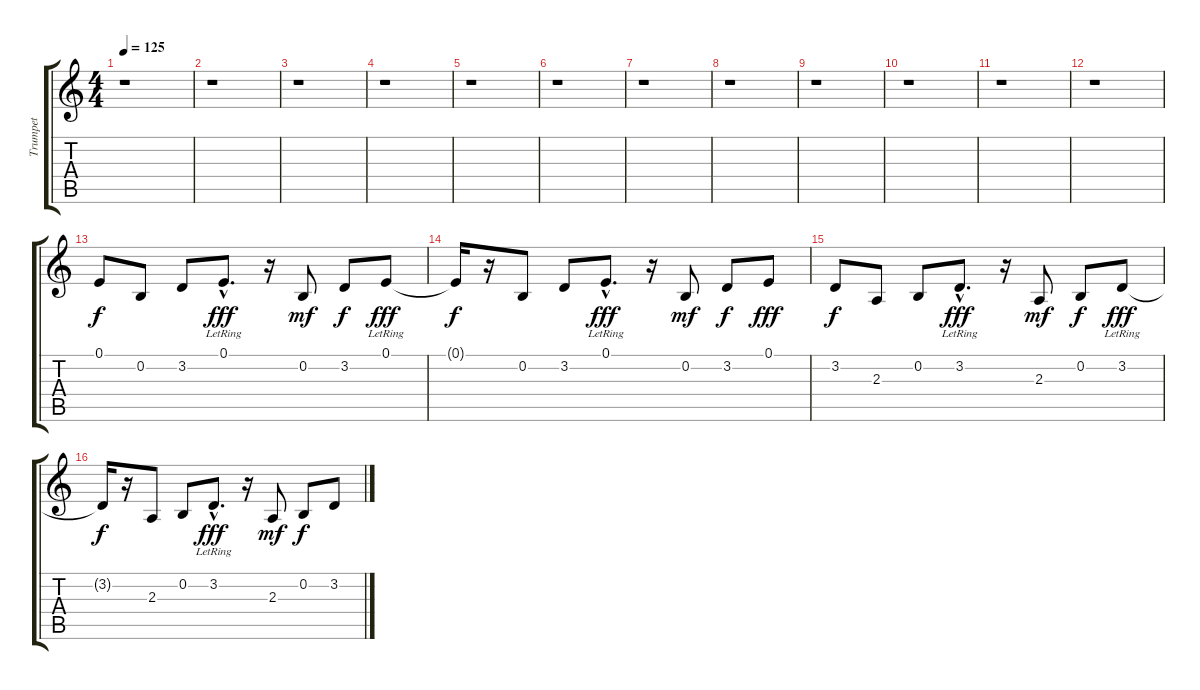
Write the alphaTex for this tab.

\track ("Trumpet" "Trumpet") {instrument trumpet}
\staff {score tabs}
\tuning (E4 B3 G3 D3 A2 E2) {hide}
\ts (4 4)
\tempo 125
\clef g2
\ks c
r.1{dy f instrument trumpet} |
r.1 |
r.1 |
r.1 |
r.1 |
r.1 |
r.1 |
r.1 |
r.1 |
r.1 |
r.1 |
r.1 |
0.1.8{volume 16} 0.2.8 3.2.8 0.1{hac lr}.8{d dy fff} r.16 0.2.8{dy mf} 3.2.8{dy f} 0.1{lr}.8{dy fff} |
0.1{t}.16{dy f} r.16 0.2.8 3.2.8 0.1{hac lr}.8{d dy fff} r.16 0.2.8{dy mf} 3.2.8{dy f} 0.1.8{dy fff} |
3.2.8{dy f} 2.3.8 0.2.8 3.2{hac lr}.8{d dy fff} r.16 2.3.8{dy mf} 0.2.8{dy f} 3.2{lr}.8{dy fff} |
3.2{t}.16{dy f} r.16 2.3.8 0.2.8 3.2{hac lr}.8{d dy fff} r.16 2.3.8{dy mf} 0.2.8{dy f} 3.2.8
